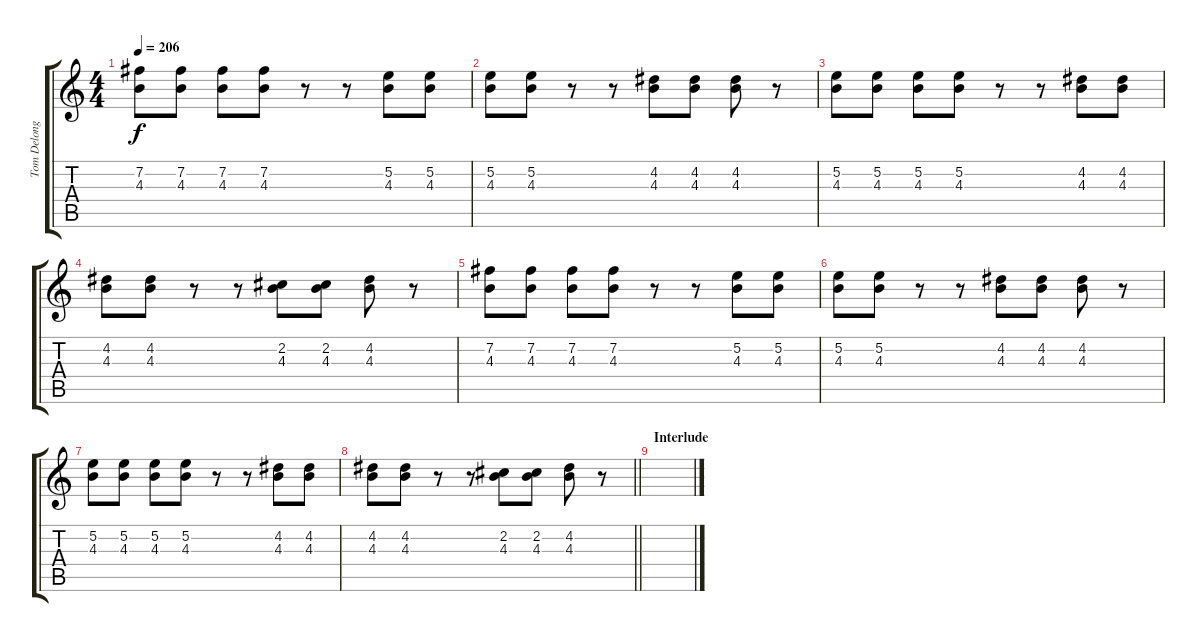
\track ("Tom Delonge - Guitar" "Tom Delong") {instrument distortionguitar}
\staff {score tabs}
\tuning (E4 B3 G3 D3 A2 E2) {hide}
\ts (4 4)
\tempo 206
\clef g2
\ks c
(7.2 4.3).8{dy f} (7.2 4.3).8 (7.2 4.3).8 (7.2 4.3).8 r.8 r.8 (5.2 4.3).8 (5.2 4.3).8 |
(5.2 4.3).8 (5.2 4.3).8 r.8 r.8 (4.2 4.3).8 (4.2 4.3).8 (4.2 4.3).8 r.8 |
(5.2 4.3).8 (5.2 4.3).8 (5.2 4.3).8 (5.2 4.3).8 r.8 r.8 (4.2 4.3).8 (4.2 4.3).8 |
(4.2 4.3).8 (4.2 4.3).8 r.8 r.8 (2.2 4.3).8 (2.2 4.3).8 (4.2 4.3).8 r.8 |
(7.2 4.3).8 (7.2 4.3).8 (7.2 4.3).8 (7.2 4.3).8 r.8 r.8 (5.2 4.3).8 (5.2 4.3).8 |
(5.2 4.3).8 (5.2 4.3).8 r.8 r.8 (4.2 4.3).8 (4.2 4.3).8 (4.2 4.3).8 r.8 |
(5.2 4.3).8 (5.2 4.3).8 (5.2 4.3).8 (5.2 4.3).8 r.8 r.8 (4.2 4.3).8 (4.2 4.3).8 |
\barLineRight lightlight
(4.2 4.3).8 (4.2 4.3).8 r.8 r.8 (2.2 4.3).8 (2.2 4.3).8 (4.2 4.3).8 r.8 |
\section ("" "Interlude")
